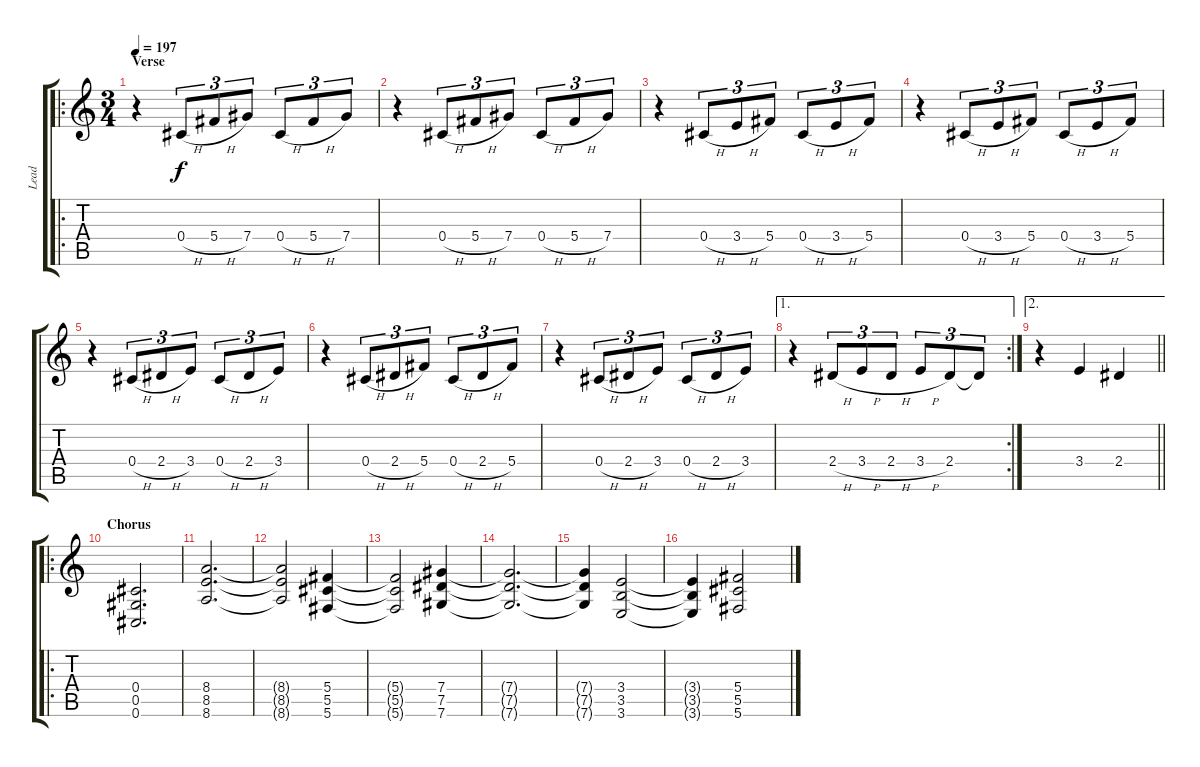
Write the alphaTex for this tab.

\track ("Lead" "Lead") {instrument distortionguitar}
\staff {score tabs}
\tuning (Eb4 Bb3 Gb3 Db3 Ab2 Db2) {hide}
\ro
\ts (3 4)
\section ("" "Verse")
\tempo 197
\clef g2
\ks c
r.4{dy f} 0.4{h}.8{tu (3 2)} 5.4{h}.8{tu (3 2)} 7.4.8{tu (3 2)} 0.4{h}.8{tu (3 2)} 5.4{h}.8{tu (3 2)} 7.4.8{tu (3 2)} |
r.4 0.4{h}.8{tu (3 2)} 5.4{h}.8{tu (3 2)} 7.4.8{tu (3 2)} 0.4{h}.8{tu (3 2)} 5.4{h}.8{tu (3 2)} 7.4.8{tu (3 2)} |
r.4 0.4{h}.8{tu (3 2)} 3.4{h}.8{tu (3 2)} 5.4.8{tu (3 2)} 0.4{h}.8{tu (3 2)} 3.4{h}.8{tu (3 2)} 5.4.8{tu (3 2)} |
r.4 0.4{h}.8{tu (3 2)} 3.4{h}.8{tu (3 2)} 5.4.8{tu (3 2)} 0.4{h}.8{tu (3 2)} 3.4{h}.8{tu (3 2)} 5.4.8{tu (3 2)} |
r.4 0.4{h}.8{tu (3 2)} 2.4{h}.8{tu (3 2)} 3.4.8{tu (3 2)} 0.4{h}.8{tu (3 2)} 2.4{h}.8{tu (3 2)} 3.4.8{tu (3 2)} |
r.4 0.4{h}.8{tu (3 2)} 2.4{h}.8{tu (3 2)} 5.4.8{tu (3 2)} 0.4{h}.8{tu (3 2)} 2.4{h}.8{tu (3 2)} 5.4.8{tu (3 2)} |
r.4 0.4{h}.8{tu (3 2)} 2.4{h}.8{tu (3 2)} 3.4.8{tu (3 2)} 0.4{h}.8{tu (3 2)} 2.4{h}.8{tu (3 2)} 3.4.8{tu (3 2)} |
\ae 1
\rc 2
r.4 2.4{h}.8{tu (3 2)} 3.4{h}.8{tu (3 2)} 2.4{h}.8{tu (3 2)} 3.4{h}.8{tu (3 2)} 2.4.8{tu (3 2)} 2.4{t}.8{tu (3 2)} |
\ae 2
\barLineRight lightlight
r.4 3.4.4 2.4.4 |
\ro
\section ("" "Chorus")
(0.4 0.5 0.6).2{d} |
(8.4 8.5 8.6).2{d} |
(8.4{t} 8.5{t} 8.6{t}).2 (5.4 5.5 5.6).4 |
(5.4{t} 5.5{t} 5.6{t}).2 (7.4 7.5 7.6).4 |
(7.4{t} 7.5{t} 7.6{t}).2{d} |
(7.4{t} 7.5{t} 7.6{t}).4 (3.4 3.5 3.6).2 |
(3.4{t} 3.5{t} 3.6{t}).4 (5.4 5.5 5.6).2
